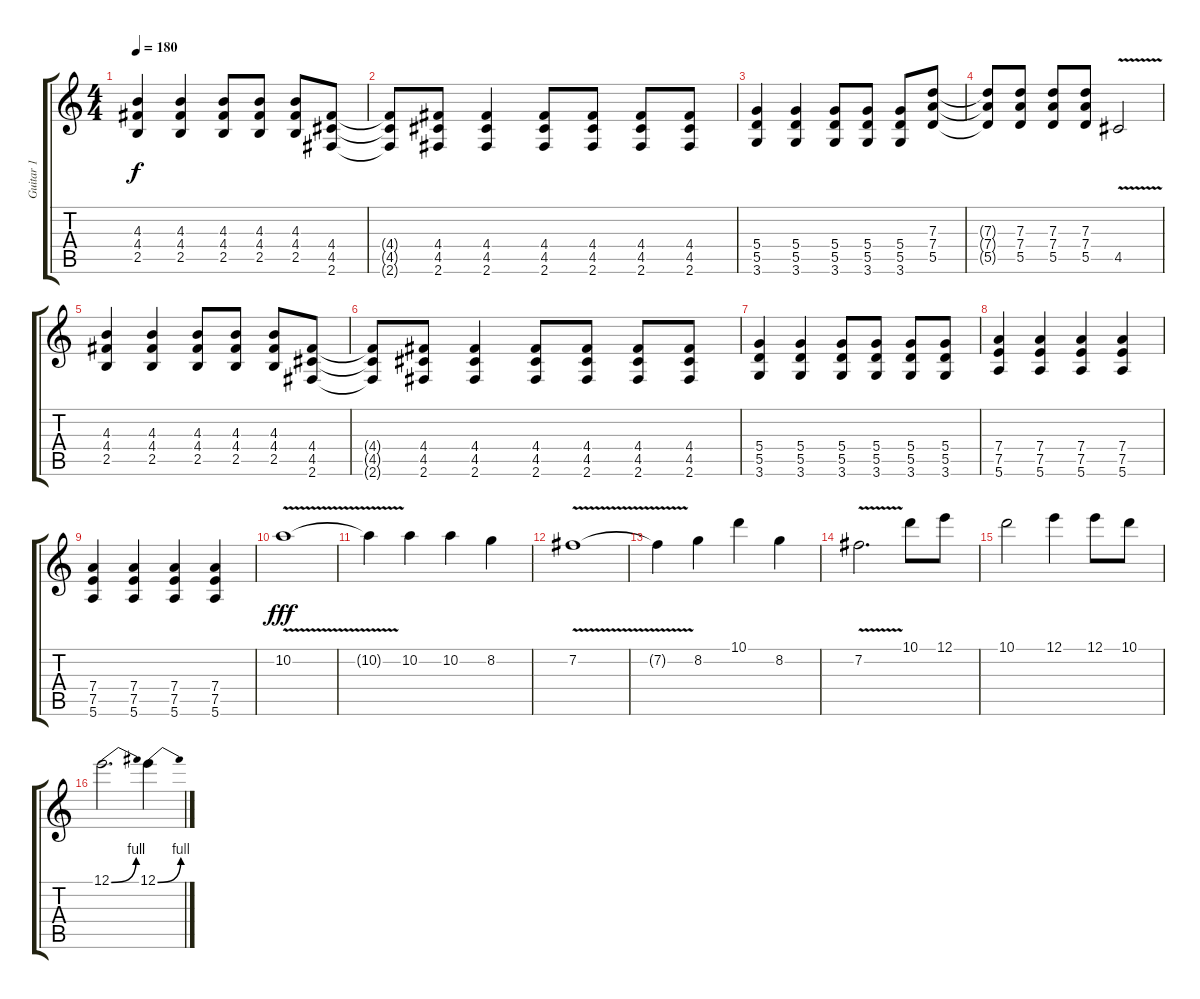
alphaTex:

\track ("Guitar 1" "Guitar 1") {instrument distortionguitar}
\staff {score tabs}
\tuning (E4 B3 G3 D3 A2 E2) {hide}
\ts (4 4)
\tempo 180
\clef g2
\ks c
(4.3 4.4 2.5).4{dy f} (4.3 4.4 2.5).4 (4.3 4.4 2.5).8 (4.3 4.4 2.5).8 (4.3 4.4 2.5).8 (4.4 4.5 2.6).8 |
(4.4{t} 4.5{t} 2.6{t}).8 (4.4 4.5 2.6).8 (4.4 4.5 2.6).4 (4.4 4.5 2.6).8 (4.4 4.5 2.6).8 (4.4 4.5 2.6).8 (4.4 4.5 2.6).8 |
(5.4 5.5 3.6).4 (5.4 5.5 3.6).4 (5.4 5.5 3.6).8 (5.4 5.5 3.6).8 (5.4 5.5 3.6).8 (7.3 7.4 5.5).8 |
(7.3{t} 7.4{t} 5.5{t}).8 (7.3 7.4 5.5).8 (7.3 7.4 5.5).8 (7.3 7.4 5.5).8 4.5{v}.2 |
(4.3 4.4 2.5).4 (4.3 4.4 2.5).4 (4.3 4.4 2.5).8 (4.3 4.4 2.5).8 (4.3 4.4 2.5).8 (4.4 4.5 2.6).8 |
(4.4{t} 4.5{t} 2.6{t}).8 (4.4 4.5 2.6).8 (4.4 4.5 2.6).4 (4.4 4.5 2.6).8 (4.4 4.5 2.6).8 (4.4 4.5 2.6).8 (4.4 4.5 2.6).8 |
(5.4 5.5 3.6).4 (5.4 5.5 3.6).4 (5.4 5.5 3.6).8 (5.4 5.5 3.6).8 (5.4 5.5 3.6).8 (5.4 5.5 3.6).8 |
(7.4 7.5 5.6).4 (7.4 7.5 5.6).4 (7.4 7.5 5.6).4 (7.4 7.5 5.6).4 |
(7.4 7.5 5.6).4 (7.4 7.5 5.6).4 (7.4 7.5 5.6).4 (7.4 7.5 5.6).4 |
10.2{v}.1{dy fff} |
10.2{t}.4 10.2.4 10.2.4 8.2.4 |
7.2{v}.1 |
7.2{t}.4 8.2.4 10.1.4 8.2.4 |
7.2{v}.2{d} 10.1.8 12.1.8 |
10.1.2 12.1.4 12.1.8 10.1.8 |
12.1{be (bend 0 0 60 4)}.2{d} 12.1{be (bend 0 0 60 4)}.4
